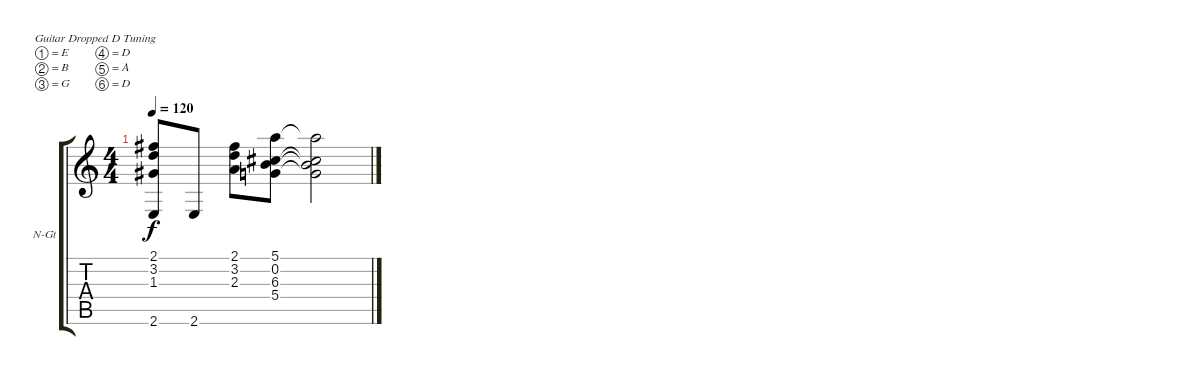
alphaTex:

\bracketExtendMode groupsimilarinstruments
\firstSystemTrackNameOrientation horizontal
\otherSystemsTrackNameOrientation horizontal
\track ("Guitare (Jerry Reed H.)" "N-Gt") {instrument acousticguitarnylon}
\staff {score tabs}
\tuning (E4 B3 G3 D3 A2 D2)
\ts (4 4)
\tempo 120
\clef g2
\ks c
(2.1 3.2 1.3 2.6).8{dy f} 2.6.8 (2.1 3.2 2.3).8 (5.1 0.2 6.3 5.4).8 (5.1{t} 0.2{t} 6.3{t} 5.4{t}).2
